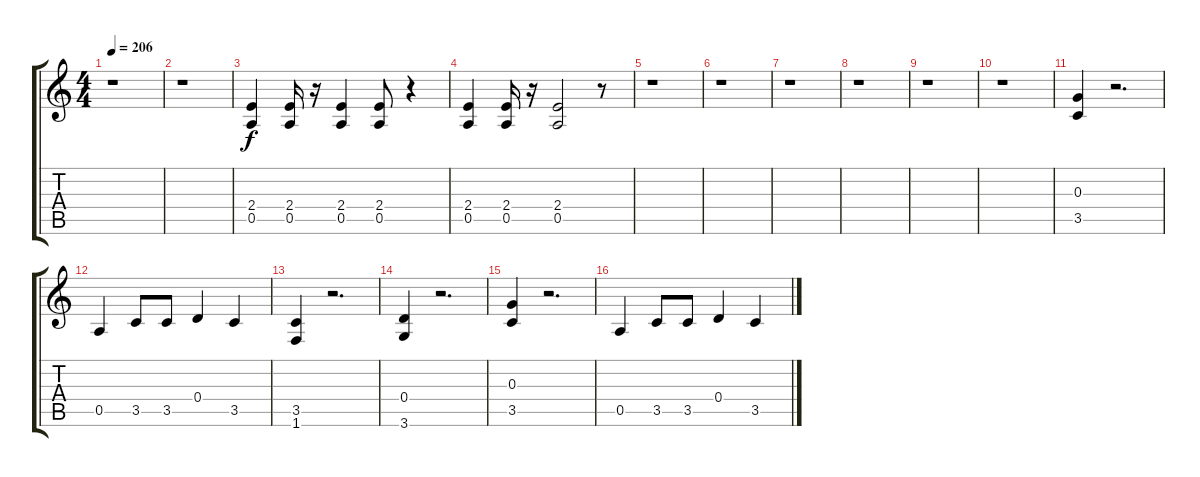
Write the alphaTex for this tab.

\track "" {instrument distortionguitar}
\staff {score tabs}
\tuning (E4 B3 G3 D3 A2 E2) {hide}
\ts (4 4)
\tempo 206
\clef g2
\ks c
r.1{dy f} |
r.1 |
(2.4 0.5).4 (2.4 0.5).16 r.16 (2.4 0.5).4 (2.4 0.5).8 r.4 |
(2.4 0.5).4 (2.4 0.5).16 r.16 (2.4 0.5).2 r.8 |
r.1 |
r.1 |
r.1 |
r.1 |
r.1 |
r.1 |
(0.3 3.5).4 r.2{d} |
0.5.4 3.5.8 3.5.8 0.4.4 3.5.4 |
(3.5 1.6).4 r.2{d} |
(0.4 3.6).4 r.2{d} |
(0.3 3.5).4 r.2{d} |
0.5.4 3.5.8 3.5.8 0.4.4 3.5.4
